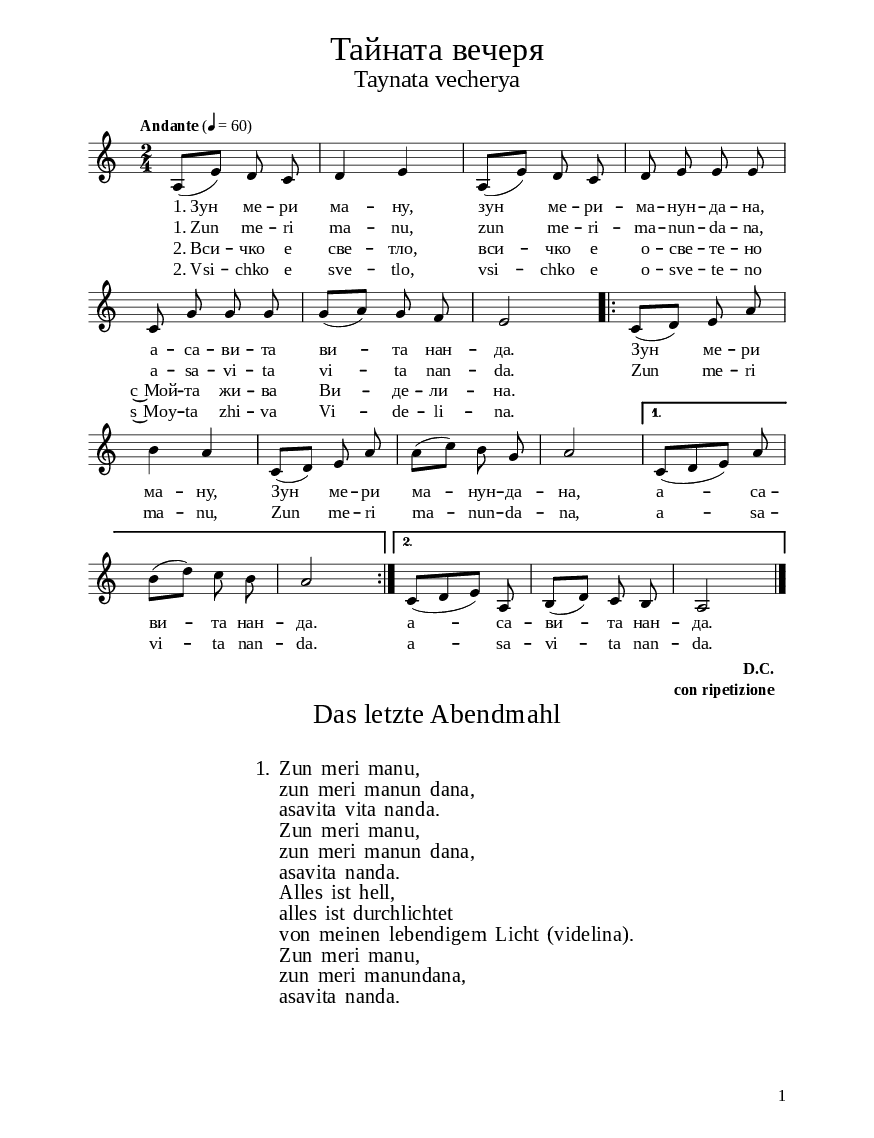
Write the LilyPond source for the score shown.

\version "2.22.1"

% include paper part and global functions
\include "include/globals.ily"

\bookpart {
  \include "include/bookpart-paper.ily"
  \score {
    \include "include/score-layout.ily"

    \new Voice \absolute  {
      \clef treble
      \key a \minor
      \time 2/4
      \tempoFunc "Andante" 4 "60"
      \autoBeamOff

      a8 ([ e'8 ]) d'8 c'8 | d'4 e'4 | a8 ([ e'8 ])  d'8 c'8 | d'8 e'8 e'8 e'8 \break |
      c'8 g'8 g'8 g'8 | g'8 ([a'8]) g'8 f'8 | e'2 \repeat volta 2 {
        c'8 ([ d'8 ]) e'8 a'8 |\break
        b'4 a'4 | c'8 ([ d'8 ]) e'8 a'8 | a'8 ([ c''8 ]) b'8 g'8 | a'2 |
      } \alternative {
        {
          c'8 ([ d' e' ]) a'  | \break
          b'8 ([ d''8 ]) c''8 b'8 | a'2 |
        } {  c'8 ([ d'8 e'8 ]) a8 | b8 ([ d'8 ]) c'8 b8 | a2 | \bar "|." \break }
      }
    }

    \addlyrics {
      "1. Зун" ме -- ри ма -- ну, зун ме -- ри -- ма -- нун -- да -- на,
      а -- са -- ви -- та ви -- та нан -- да. Зун ме -- ри
      ма -- ну, Зун ме -- ри ма -- нун -- да -- на, а -- са --
      ви -- та  нан -- да.  а -- са -- ви -- та  нан -- да.
    }

    \addlyrics {
      "1. Zun" me -- ri ma -- nu, zun me -- ri -- ma -- nun -- da -- na,
      a -- sa -- vi -- ta vi -- ta nan -- da. Zun me -- ri
      ma -- nu, Zun me -- ri ma -- nun -- da -- na, a -- sa --
      vi -- ta  nan -- da.  a -- sa -- vi -- ta  nan -- da.
    }

    \addlyrics {
      "2. Вси" -- чко е све -- тло, вси -- чко е о -- све -- те -- но
      с~Мой -- та жи -- ва Ви -- де -- ли -- на.
    }

    \addlyrics {
      "2. Vsi" -- chko e sve -- tlo, vsi -- chko e o -- sve -- te -- no
      s~Moy -- ta zhi -- va Vi -- de -- li -- na.
    }

    \header {
      title = \titleFunc "Тайната вечеря" "Taynata vecherya"
    }

    \midi{}

  } % score
  \markup \dc-two "D.C." "con ripetizione"
  

  % include foreign translation(s) of the song
  \version "2.22.1"

\markup \fill-line { \fontsize #deTitleFontSize "Das letzte Abendmahl" }
\markup \null
\markup \null
\markup \fontsize #deCoupletFontSize {
  \hspace #16
  \override #`(baseline-skip . ,deCoupletBaselineSkip)

  \column {
     \line { " " }
      \line { 1.  Zun meri manu, }
      \line {   "   " zun meri manun dana, }
      \line {   "   " asavita vita nanda. }
      \line {   "   " Zun meri manu, }
      \line {   "   " zun meri manun dana, }

\line {   "   " asavita nanda. }

\line {   "   " Alles ist hell, }

\line {   "   " alles ist durchlichtet }

\line {   "   " von meinen lebendigem Licht (videlina). }

\line {   "   " Zun meri manu, }

\line {   "   " zun meri manundana, }

\line {   "   " asavita nanda. }
    }
}


} % bookpart
